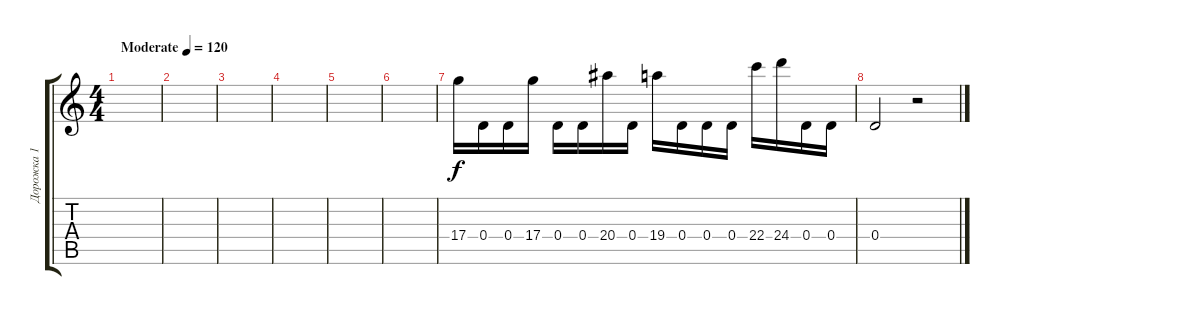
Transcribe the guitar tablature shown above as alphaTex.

\track ("Дорожка 1" "Дорожка 1") {instrument distortionguitar}
\staff {score tabs}
\tuning (E4 B3 G3 D3 A2 E2) {hide}
\ts (4 4)
\tempo (120 "Moderate")
\clef g2
\ks c
|
|
|
|
|
|
17.4.16 0.4.16 0.4.16 17.4.16 0.4.16 0.4.16 20.4.16 0.4.16 19.4.16 0.4.16 0.4.16 0.4.16 22.4.16 24.4.16 0.4.16 0.4.16 |
0.4.2 r.2
